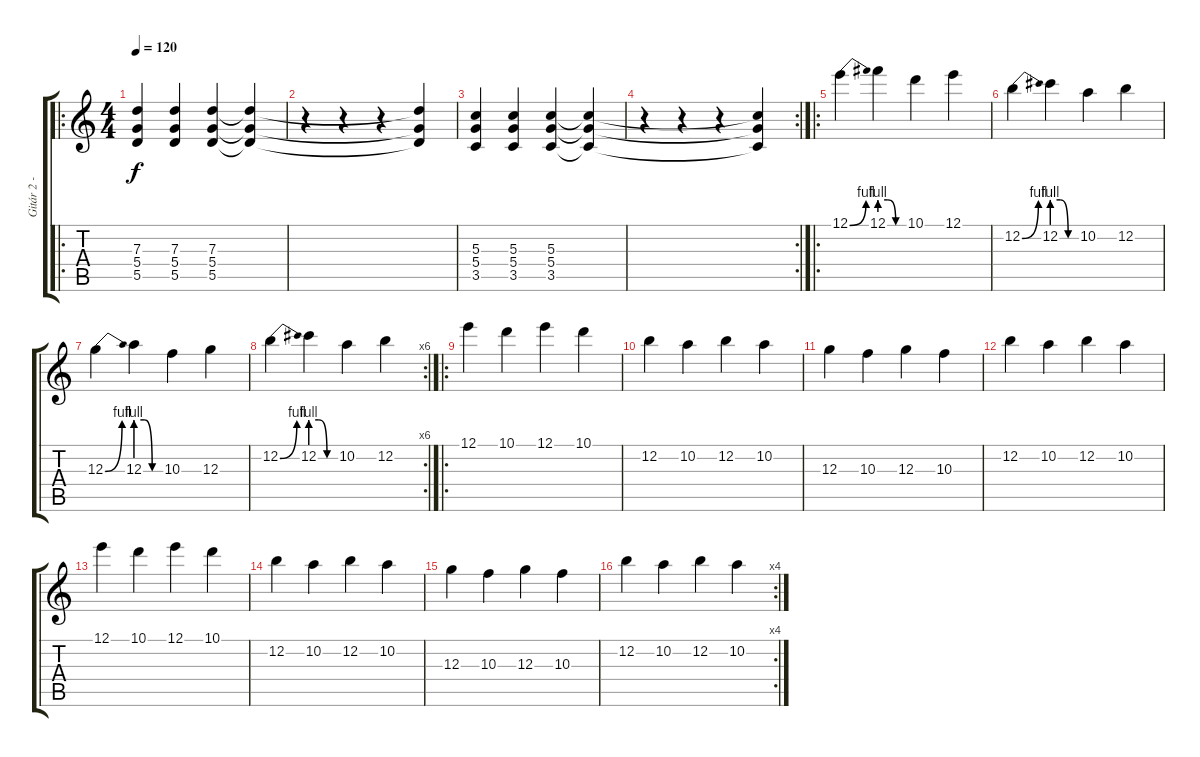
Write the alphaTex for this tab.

\track ("Gitár 2 - Szóló" "Gitár 2 - ") {instrument distortionguitar}
\staff {score tabs}
\tuning (E4 B3 G3 D3 A2 E2) {hide}
\ro
\ts (4 4)
\tempo 120
\clef g2
\ks c
(7.3 5.4 5.5).4{dy f} (7.3 5.4 5.5).4 (7.3 5.4 5.5).4 (7.3{t} 5.4{t} 5.5{t}).4 |
r.4 r.4 r.4 (7.3{t} 5.4{t} 5.5{t}).4 |
(5.3 5.4 3.5).4 (5.3 5.4 3.5).4 (5.3 5.4 3.5).4 (5.3{t} 5.4{t} 3.5{t}).4 |
\rc 2
r.4 r.4 r.4 (5.3{t} 5.4{t} 3.5{t}).4 |
\ro
12.1{be (bend 0 0 60 4)}.4 12.1{be (custom 0 4 20 4 40 0 60 0)}.4 10.1.4 12.1.4 |
12.2{be (bend 0 0 60 4)}.4 12.2{be (custom 0 4 20 4 40 0 60 0)}.4 10.2.4 12.2.4 |
12.3{be (bend 0 0 60 4)}.4 12.3{be (custom 0 4 20 4 40 0 60 0)}.4 10.3.4 12.3.4 |
\rc 6
12.2{be (bend 0 0 60 4)}.4 12.2{be (custom 0 4 20 4 40 0 60 0)}.4 10.2.4 12.2.4 |
\ro
12.1.4 10.1.4 12.1.4 10.1.4 |
12.2.4 10.2.4 12.2.4 10.2.4 |
12.3.4 10.3.4 12.3.4 10.3.4 |
12.2.4 10.2.4 12.2.4 10.2.4 |
12.1.4 10.1.4 12.1.4 10.1.4 |
12.2.4 10.2.4 12.2.4 10.2.4 |
12.3.4 10.3.4 12.3.4 10.3.4 |
\rc 4
12.2.4 10.2.4 12.2.4 10.2.4
